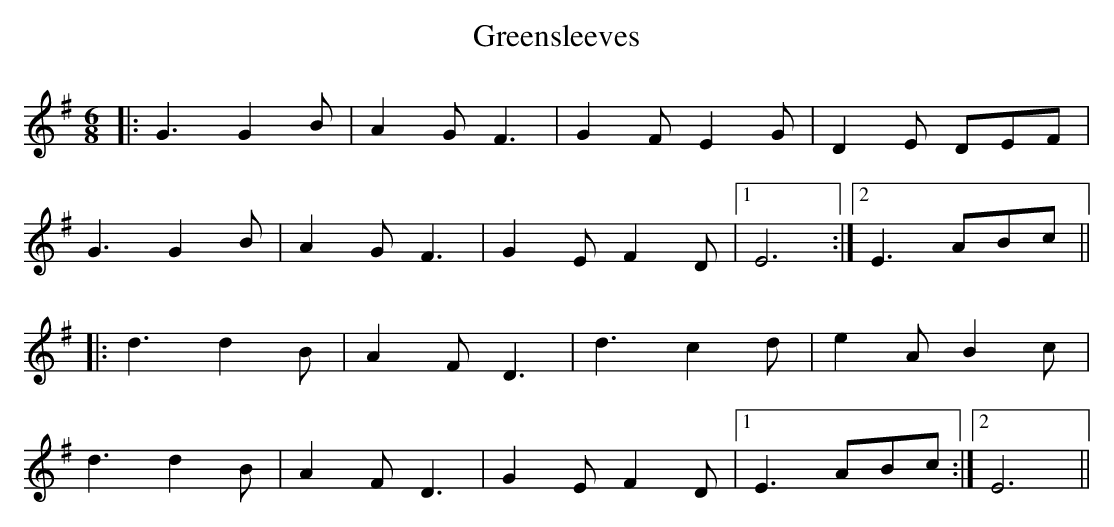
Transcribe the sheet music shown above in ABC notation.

X:1
T: Greensleeves
M: 6/8
L: 1/8
K: Emin
|:G3G2B|A2GF3|G2FE2G|D2E DEF|
G3G2B|A2GF3|G2E F2D|1 E6:|2 E3 ABc||
|:d3d2B|A2F D3|d3c2d|e2A B2c|
d3d2B|A2FD3| G2EF2D|1 E3ABc:|2 E6||
